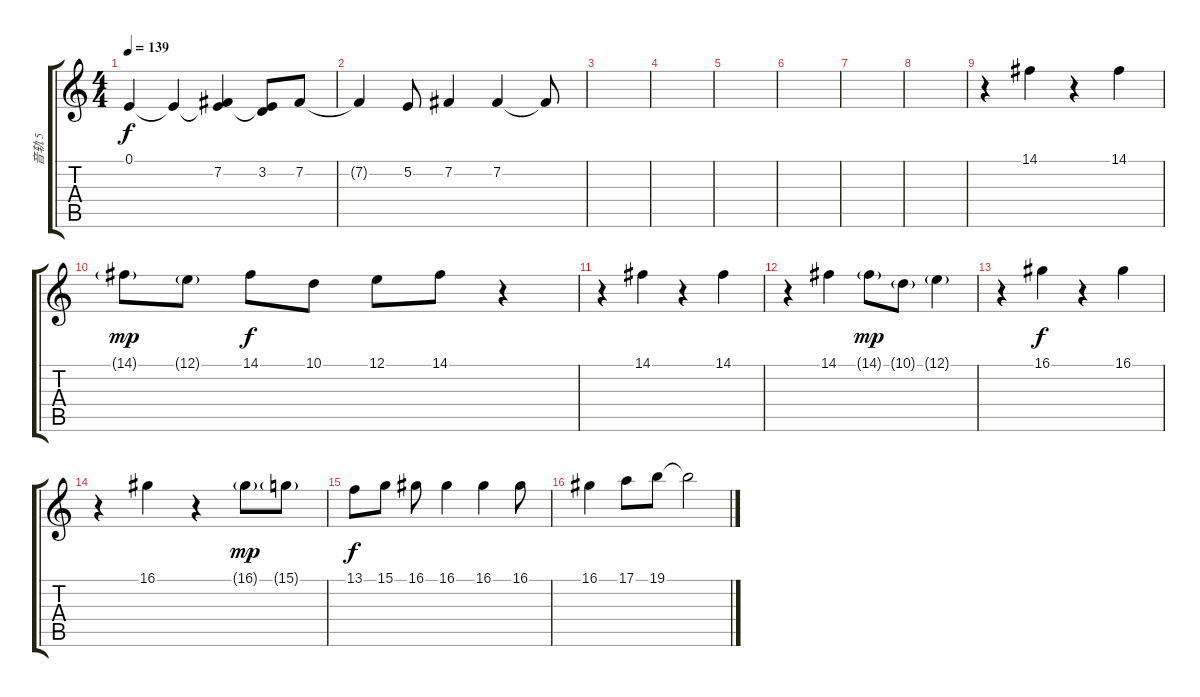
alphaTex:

\track ("音轨 5" "音轨 5") {instrument stringensemble1}
\staff {score tabs}
\tuning (E4 B3 G3 D3 A2 E2) {hide}
\ts (4 4)
\tempo 139
\clef g2
\ks c
0.1.4{dy f} 0.1{t}.4 (0.1{t} 7.2).4 (0.1{t} 3.2).8 7.2.8 |
7.2{t}.4 5.2.8 7.2.4 7.2.4 7.2{t}.8 |
|
|
|
|
|
|
r.4 14.1.4 r.4 14.1.4 |
14.1{g}.8{dy mp} 12.1{g}.8 14.1.8{dy f} 10.1.8 12.1.8 14.1.8 r.4 |
r.4 14.1.4 r.4 14.1.4 |
r.4 14.1.4 14.1{g}.8{dy mp} 10.1{g}.8 12.1{g}.4 |
r.4 16.1.4{dy f} r.4 16.1.4 |
r.4 16.1.4 r.4 16.1{g}.8{dy mp} 15.1{g}.8 |
13.1.8{dy f} 15.1.8 16.1.8 16.1.4 16.1.4 16.1.8 |
16.1.4 17.1.8 19.1.8 19.1{t}.2
